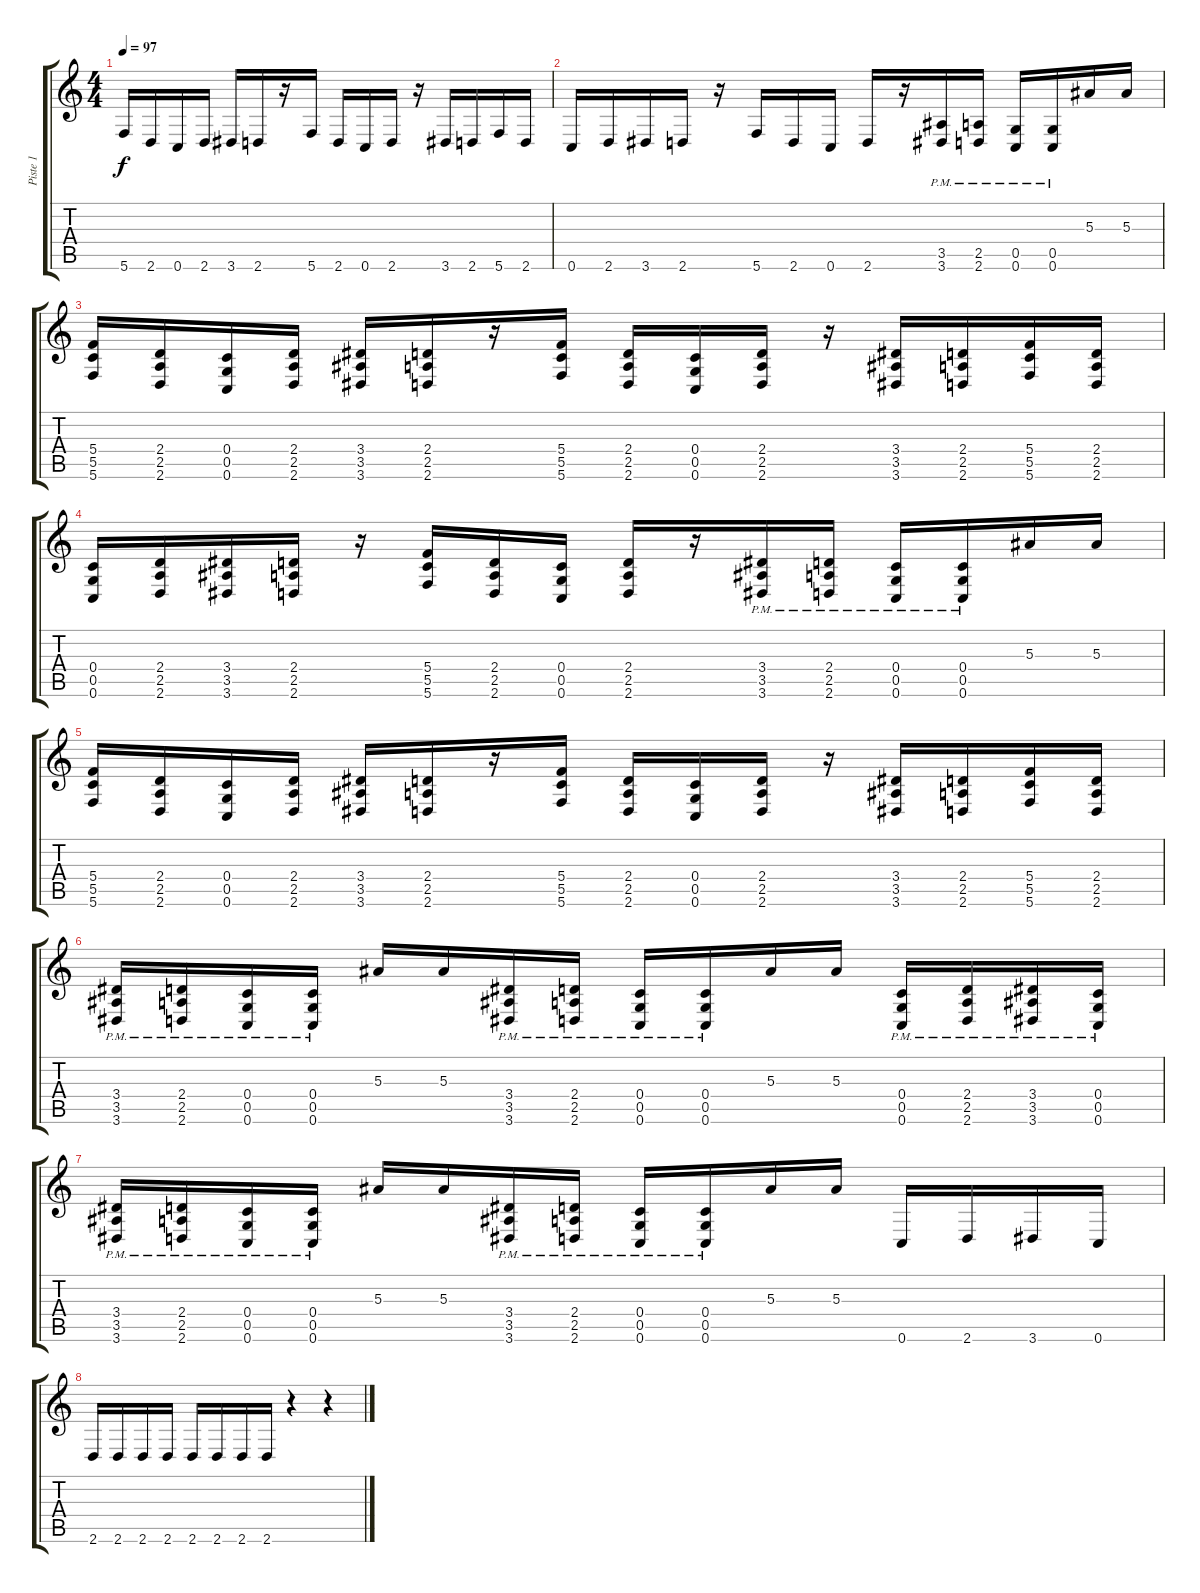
\track ("Piste 1" "Piste 1") {instrument distortionguitar}
\staff {score tabs}
\tuning (D4 A3 F3 C3 G2 C2) {hide}
\ts (4 4)
\tempo 97
\clef g2
\ks c
5.6.16{dy f instrument distortionguitar} 2.6.16 0.6.16 2.6.16 3.6.16 2.6.16 r.16 5.6.16 2.6.16 0.6.16 2.6.16 r.16 3.6.16 2.6.16 5.6.16 2.6.16 |
0.6.16 2.6.16 3.6.16 2.6.16 r.16 5.6.16 2.6.16 0.6.16 2.6.16 r.16 (3.5{pm} 3.6{pm}).16 (2.5{pm} 2.6{pm}).16 (0.5{pm} 0.6{pm}).16 (0.5{pm} 0.6{pm}).16 5.3.16 5.3.16 |
(5.4 5.5 5.6).16 (2.4 2.5 2.6).16 (0.4 0.5 0.6).16 (2.4 2.5 2.6).16 (3.4 3.5 3.6).16 (2.4 2.5 2.6).16 r.16 (5.4 5.5 5.6).16 (2.4 2.5 2.6).16 (0.4 0.5 0.6).16 (2.4 2.5 2.6).16 r.16 (3.4 3.5 3.6).16 (2.4 2.5 2.6).16 (5.4 5.5 5.6).16 (2.4 2.5 2.6).16 |
(0.4 0.5 0.6).16 (2.4 2.5 2.6).16 (3.4 3.5 3.6).16 (2.4 2.5 2.6).16 r.16 (5.4 5.5 5.6).16 (2.4 2.5 2.6).16 (0.4 0.5 0.6).16 (2.4 2.5 2.6).16 r.16 (3.4{pm} 3.5{pm} 3.6{pm}).16 (2.4{pm} 2.5{pm} 2.6{pm}).16 (0.4{pm} 0.5{pm} 0.6{pm}).16 (0.4{pm} 0.5{pm} 0.6{pm}).16 5.3.16 5.3.16 |
(5.4 5.5 5.6).16 (2.4 2.5 2.6).16 (0.4 0.5 0.6).16 (2.4 2.5 2.6).16 (3.4 3.5 3.6).16 (2.4 2.5 2.6).16 r.16 (5.4 5.5 5.6).16 (2.4 2.5 2.6).16 (0.4 0.5 0.6).16 (2.4 2.5 2.6).16 r.16 (3.4 3.5 3.6).16 (2.4 2.5 2.6).16 (5.4 5.5 5.6).16 (2.4 2.5 2.6).16 |
(3.4{pm} 3.5{pm} 3.6{pm}).16 (2.4{pm} 2.5{pm} 2.6{pm}).16 (0.4{pm} 0.5{pm} 0.6{pm}).16 (0.4{pm} 0.5{pm} 0.6{pm}).16 5.3.16 5.3.16 (3.4{pm} 3.5{pm} 3.6{pm}).16 (2.4{pm} 2.5{pm} 2.6{pm}).16 (0.4{pm} 0.5{pm} 0.6{pm}).16 (0.4{pm} 0.5{pm} 0.6{pm}).16 5.3.16 5.3.16 (0.4{pm} 0.5{pm} 0.6{pm}).16 (2.4{pm} 2.5{pm} 2.6{pm}).16 (3.4{pm} 3.5{pm} 3.6{pm}).16 (0.4{pm} 0.5{pm} 0.6{pm}).16 |
(3.4{pm} 3.5{pm} 3.6{pm}).16 (2.4{pm} 2.5{pm} 2.6{pm}).16 (0.4{pm} 0.5{pm} 0.6{pm}).16 (0.4{pm} 0.5{pm} 0.6{pm}).16 5.3.16 5.3.16 (3.4{pm} 3.5{pm} 3.6{pm}).16 (2.4{pm} 2.5{pm} 2.6{pm}).16 (0.4{pm} 0.5{pm} 0.6{pm}).16 (0.4{pm} 0.5{pm} 0.6{pm}).16 5.3.16 5.3.16 0.6.16 2.6.16 3.6.16 0.6.16 |
2.6.16 2.6.16 2.6.16 2.6.16 2.6.16 2.6.16 2.6.16 2.6.16 r.4 r.4
